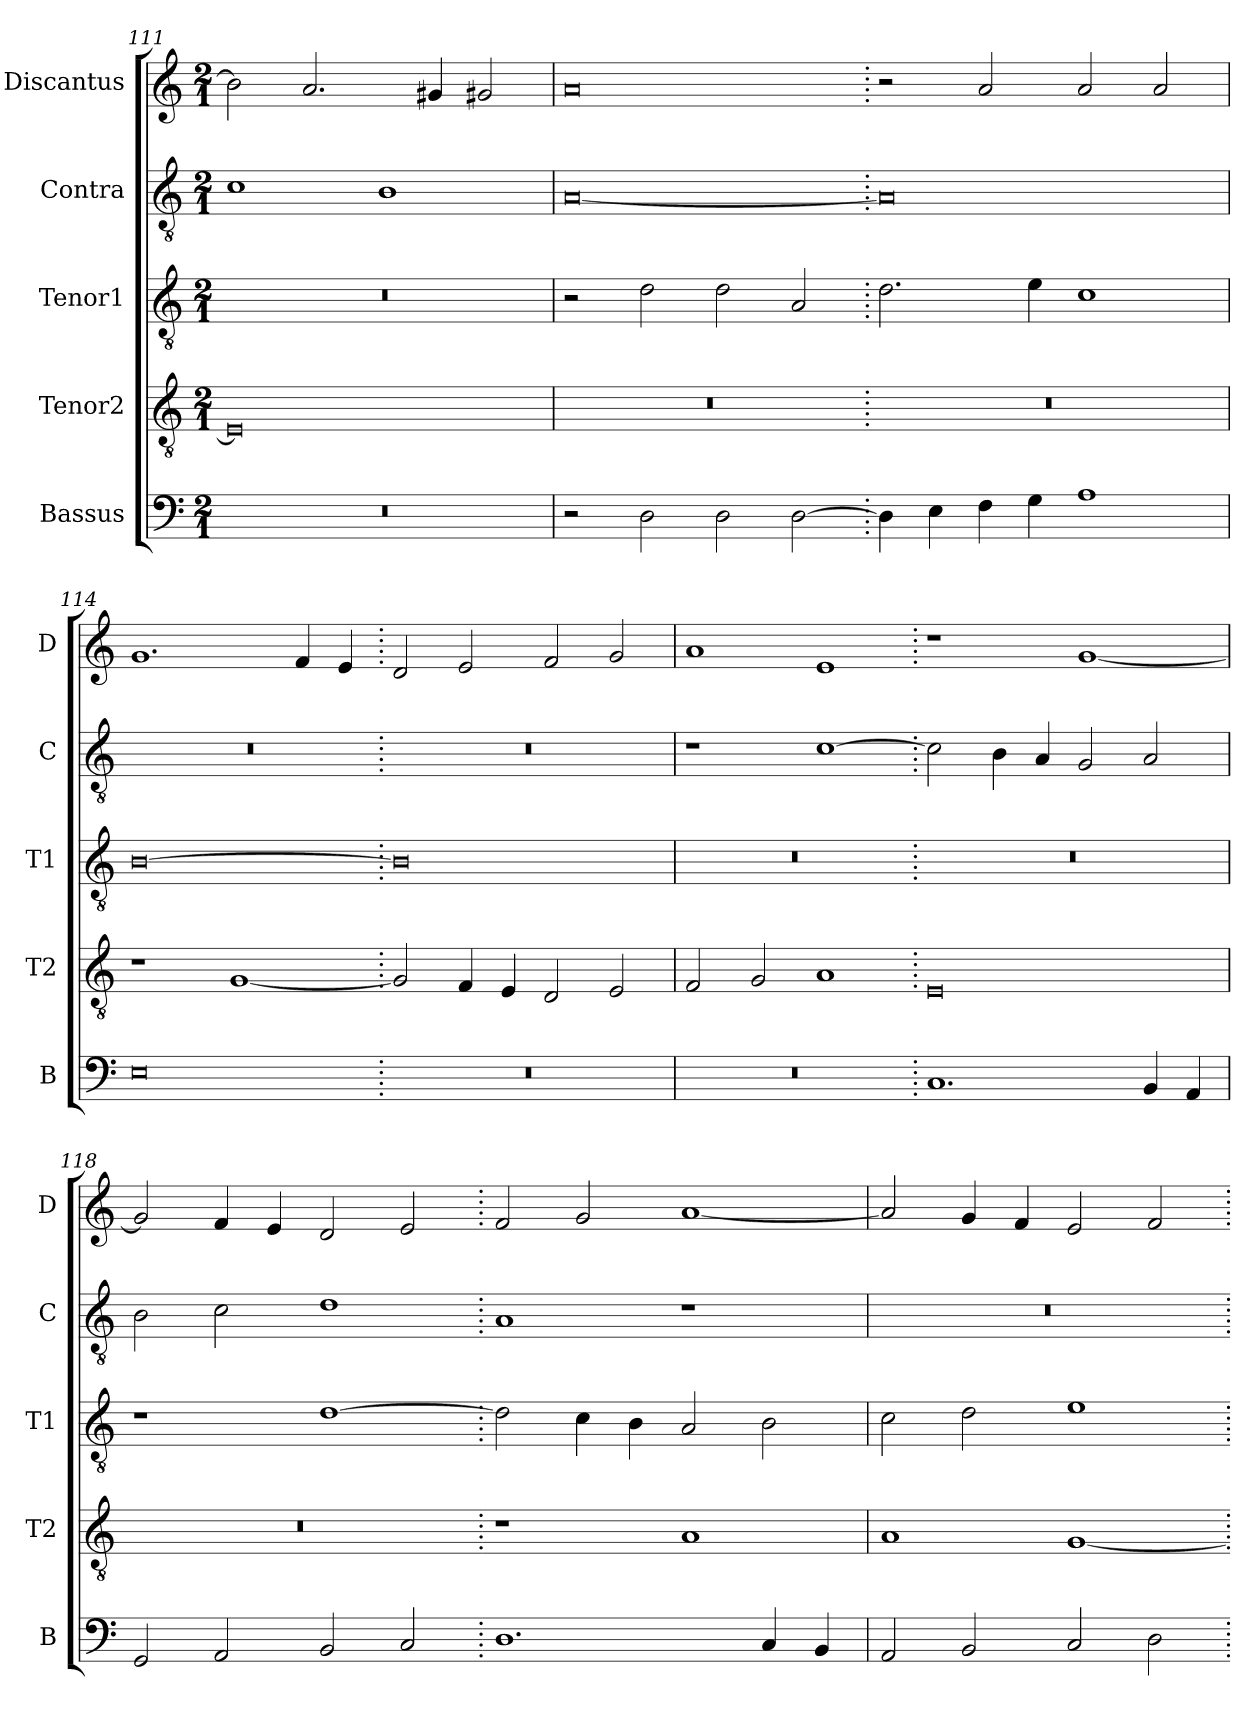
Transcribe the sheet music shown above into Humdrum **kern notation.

**kern	**kern	**kern	**kern	**kern
*part5	*part4	*part3	*part2	*part1
*staff5	*staff4	*staff3	*staff2	*staff1
*I"Bassus	*I"Tenor2	*I"Tenor1	*I"Contra	*I"Discantus
*I'B	*I'T2	*I'T1	*I'C	*I'D
*clefF4	*clefGv2	*clefGv2	*clefGv2	*clefG2
*k[]	*k[]	*k[]	*k[]	*k[]
*M2/1	*M2/1	*M2/1	*M2/1	*M2/1
=111	=111	=111	=111	=111
0r	0E]	0r	1c	2b\]
.	.	.	.	2.a/
.	.	.	1B	.
.	.	.	.	4g#X/
.	.	.	.	2g#X/
=112	=112	=112	=112	=112
2r	0r	2r	[0A	0a
2D\	.	2d\	.	.
2D\	.	2d\	.	.
[2D\	.	2A/	.	.
=113.	=113.	=113.	=113.	=113.
4D\]	0r	2.d\	0A]	2r
4E\	.	.	.	.
4F\	.	.	.	2a/
4G\	.	4e\	.	.
1A	.	1c	.	2a/
.	.	.	.	2a/
=114	=114	=114	=114	=114
0E	1r	[0B	0r	1.g
.	[1G	.	.	.
.	.	.	.	4f/
.	.	.	.	4e/
=115.	=115.	=115.	=115.	=115.
0r	2G/]	0B]	0r	2d/
.	4F/	.	.	2e/
.	4E/	.	.	.
.	2D/	.	.	2f/
.	2E/	.	.	2g/
=116	=116	=116	=116	=116
0r	2F/	0r	1r	1a
.	2G/	.	.	.
.	1A	.	[1c	1e
=117.	=117.	=117.	=117.	=117.
1.C	0E	0r	2c\]	1r
.	.	.	4B\	.
.	.	.	4A/	.
.	.	.	2G/	[1g
4BB/	.	.	2A/	.
4AA/	.	.	.	.
=118	=118	=118	=118	=118
2GG/	0r	1r	2B\	2g/]
2AA/	.	.	2c\	4f/
.	.	.	.	4e/
2BB/	.	[1d	1d	2d/
2C/	.	.	.	2e/
=119.	=119.	=119.	=119.	=119.
1.D	1r	2d\]	1A	2f/
.	.	4c\	.	2g/
.	.	4B\	.	.
.	1A	2A/	1r	[1a
4C/	.	2B\	.	.
4BB/	.	.	.	.
=120	=120	=120	=120	=120
2AA/	1A	2c\	0r	2a/]
2BB/	.	2d\	.	4g/
.	.	.	.	4f/
2C/	[1G	1e	.	2e/
2D\	.	.	.	2f/
=.	=.	=.	=.	=.
*-	*-	*-	*-	*-
